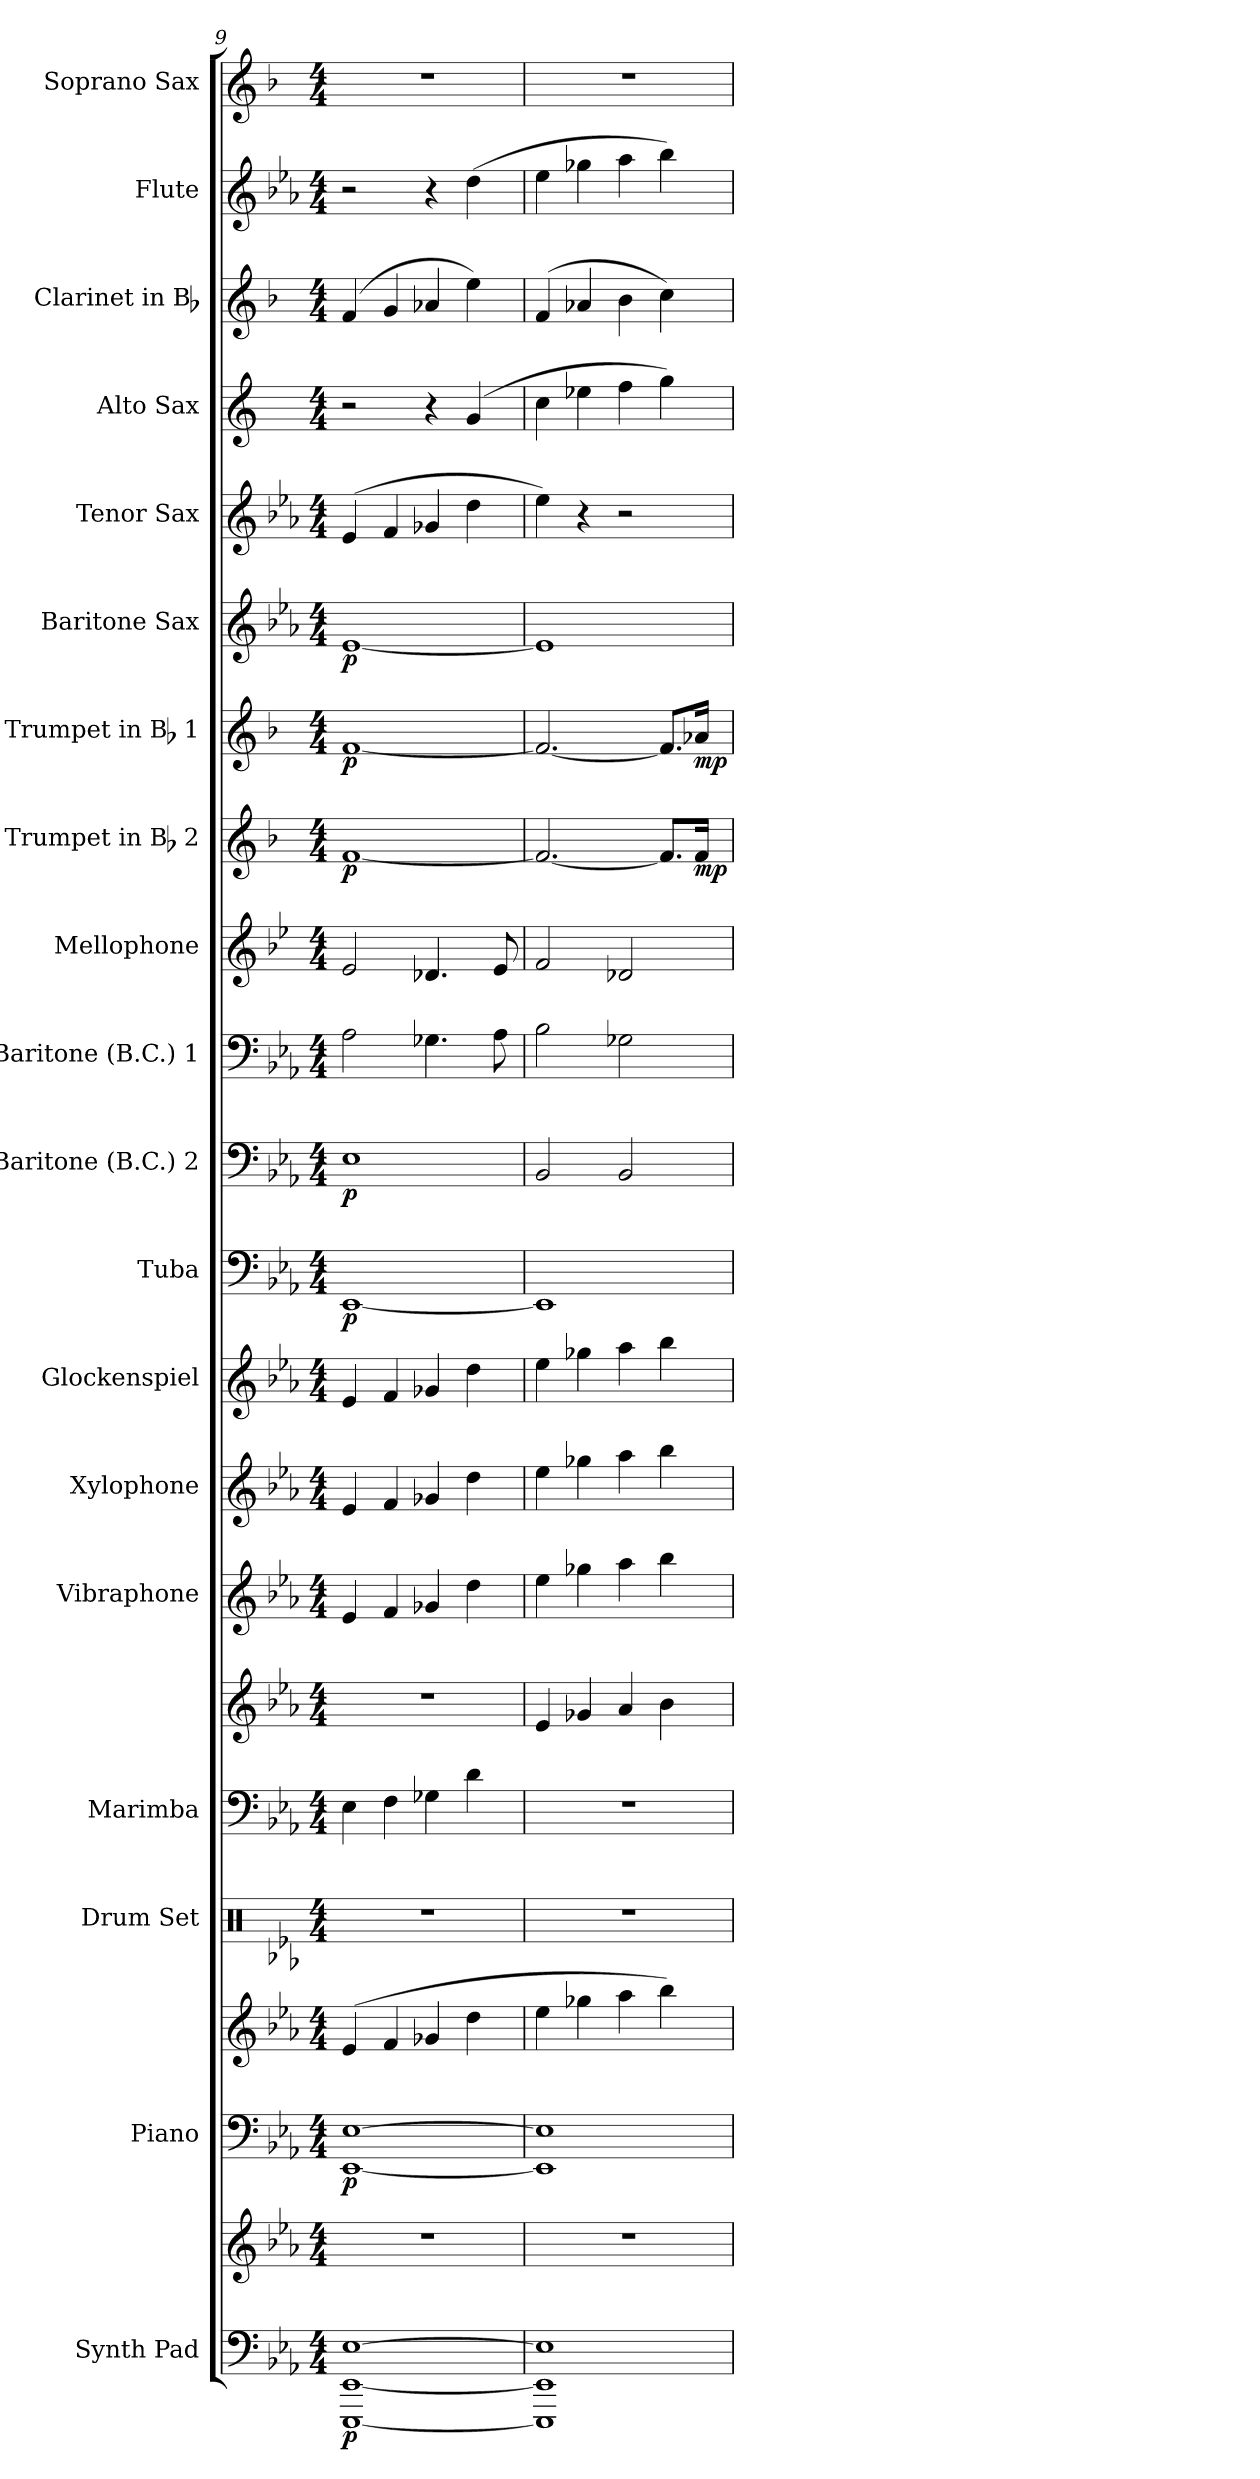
**kern	**kern	**dynam	**kern	**kern	**dynam	**kern	**kern	**kern	**kern	**kern	**kern	**kern	**dynam	**kern	**dynam	**kern	**kern	**kern	**dynam	**kern	**dynam	**kern	**dynam	**kern	**kern	**kern	**kern	**kern
*part19	*part19	*part19	*part18	*part18	*part18	*part17	*part16	*part16	*part15	*part14	*part13	*part12	*part12	*part11	*part11	*part10	*part9	*part8	*part8	*part7	*part7	*part6	*part6	*part5	*part4	*part3	*part2	*part1
*staff22	*staff21	*staff21/22	*staff20	*staff19	*staff19/20	*staff18	*staff17	*staff16	*staff15	*staff14	*staff13	*staff12	*staff12	*staff11	*staff11	*staff10	*staff9	*staff8	*staff8	*staff7	*staff7	*staff6	*staff6	*staff5	*staff4	*staff3	*staff2	*staff1
*I"Synth Pad	*	*	*I"Piano	*	*	*I"Drum Set	*I"Marimba	*	*I"Vibraphone	*I"Xylophone	*I"Glockenspiel	*I"Tuba	*	*I"Baritone (B.C.) 2	*	*I"Baritone (B.C.) 1	*I"Mellophone	*I"Trumpet in Bb 2	*	*I"Trumpet in Bb 1	*	*I"Baritone Sax	*	*I"Tenor Sax	*I"Alto Sax	*I"Clarinet in Bb	*I"Flute	*I"Soprano Sax
*I'Pad	*	*	*I'Pno.	*	*	*I'D. S.	*I'Mrb.	*	*I'Vib.	*I'Xyl.	*I'Glk.	*I'Tuba	*	*I'Bar. 2	*	*I'Bar. 1	*I'Mello.	*	*	*	*	*I'B. Sx.	*	*I'T. Sx.	*I'A. Sx.	*	*I'Fl.	*I'S. Sx.
*clefF4	*clefG2	*	*clefF4	*clefG2	*	*clefX	*clefF4	*clefG2	*clefG2	*clefG2	*clefG2	*clefF4	*	*clefF4	*	*clefF4	*clefG2	*clefG2	*	*clefG2	*	*clefG2	*	*clefG2	*clefG2	*clefG2	*clefG2	*clefG2
*	*	*	*	*	*	*	*	*	*	*ITrd-7c-12	*ITrd-14c-24	*	*	*	*	*	*ITrd4c7	*ITrd1c2	*	*ITrd1c2	*	*ITrd12c21	*	*ITrd8c14	*ITrd5c9	*ITrd1c2	*	*ITrd1c2
*k[b-e-a-]	*k[b-e-a-]	*	*k[b-e-a-]	*k[b-e-a-]	*	*k[b-e-a-]	*k[b-e-a-]	*k[b-e-a-]	*k[b-e-a-]	*k[b-e-a-]	*k[b-e-a-]	*k[b-e-a-]	*	*k[b-e-a-]	*	*k[b-e-a-]	*k[b-e-a-]	*k[b-e-a-]	*	*k[b-e-a-]	*	*k[b-e-a-]	*	*k[b-e-a-]	*k[b-e-a-]	*k[b-e-a-]	*k[b-e-a-]	*k[b-e-a-]
*E-:	*E-:	*	*E-:	*E-:	*	*E-:	*E-:	*E-:	*E-:	*E-:	*E-:	*E-:	*	*E-:	*	*E-:	*E-:	*E-:	*	*E-:	*	*	*	*E-:	*	*E-:	*E-:	*E-:
*M4/4	*M4/4	*	*M4/4	*M4/4	*	*M4/4	*M4/4	*M4/4	*M4/4	*M4/4	*M4/4	*M4/4	*	*M4/4	*	*M4/4	*M4/4	*M4/4	*	*M4/4	*	*M4/4	*	*M4/4	*M4/4	*M4/4	*M4/4	*M4/4
=9	=9	=9	=9	=9	=9	=9	=9	=9	=9	=9	=9	=9	=9	=9	=9	=9	=9	=9	=9	=9	=9	=9	=9	=9	=9	=9	=9	=9
!	!	!LO:DY:b=2	!	!	!LO:DY:b=2	!	!	!	!	!	!	!	!LO:DY:b	!	!LO:DY:b	!	!	!	!LO:DY:b	!	!LO:DY:b	!	!LO:DY:b	!	!	!	!	!
[1EEE- [1EE- [1E-	1r	p	[1EE- [1E-	(>4e-/	p	1r	4E-\	1r	4e-/	4ee-/	4eee-/	[1EE-	p	1E-	p	2A-\	2A-/	[1e-	p	[1e-	p	[1E-	p	(>4E-/	2r	(>4e-/	2r	1r
.	.	.	.	4f/	.	.	4F\	.	4f/	4ff/	4fff/	.	.	.	.	.	.	.	.	.	.	.	.	4F/	.	4f/	.	.
.	.	.	.	4g-X/	.	.	4G-X\	.	4g-X/	4gg-X/	4ggg-X/	.	.	.	.	4.G-X\	4.G-X/	.	.	.	.	.	.	4G-X/	4r	4g-X/	4r	.
.	.	.	.	4dd\	.	.	4d\	.	4dd\	4ddd\	4dddd\	.	.	.	.	.	.	.	.	.	.	.	.	4d\	(>4B-/	4dd\)	(>4dd\	.
.	.	.	.	.	.	.	.	.	.	.	.	.	.	.	.	8A-\	8A-/	.	.	.	.	.	.	.	.	.	.	.
=10	=10	=10	=10	=10	=10	=10	=10	=10	=10	=10	=10	=10	=10	=10	=10	=10	=10	=10	=10	=10	=10	=10	=10	=10	=10	=10	=10	=10
1EEE-] 1EE-] 1E-]	1r	.	1EE-] 1E-]	4ee-\	.	1r	1r	4e-/	4ee-\	4eee-\	4eeee-\	1EE-]	.	2BB-/	.	2B-\	2B-/	2.e-/_	.	2.e-/_	.	1E-]	.	4e-\)	4e-\	(>4e-/	4ee-\	1r
.	.	.	.	4gg-X\	.	.	.	4g-X/	4gg-X\	4ggg-X\	4gggg-X\	.	.	.	.	.	.	.	.	.	.	.	.	4r	4g-X\	4g-X/	4gg-X\	.
.	.	.	.	4aa-\	.	.	.	4a-/	4aa-\	4aaa-\	4aaaa-\	.	.	2BB-/	.	2G-X\	2G-X/	.	.	.	.	.	.	2r	4a-\	4a-\	4aa-\	.
.	.	.	.	4bb-\)	.	.	.	4b-\	4bb-\	4bbb-\	4bbbb-\	.	.	.	.	.	.	8.e-/L]	.	8.e-/L]	.	.	.	.	4b-\)	4b-\)	4bb-\)	.
!	!	!	!	!	!	!	!	!	!	!	!	!	!	!	!	!	!	!	!LO:DY:b	!	!LO:DY:b	!	!	!	!	!	!	!
.	.	.	.	.	.	.	.	.	.	.	.	.	.	.	.	.	.	16e-/Jk	mp	16g-X/Jk	mp	.	.	.	.	.	.	.
=	=	=	=	=	=	=	=	=	=	=	=	=	=	=	=	=	=	=	=	=	=	=	=	=	=	=	=	=
*-	*-	*-	*-	*-	*-	*-	*-	*-	*-	*-	*-	*-	*-	*-	*-	*-	*-	*-	*-	*-	*-	*-	*-	*-	*-	*-	*-	*-
